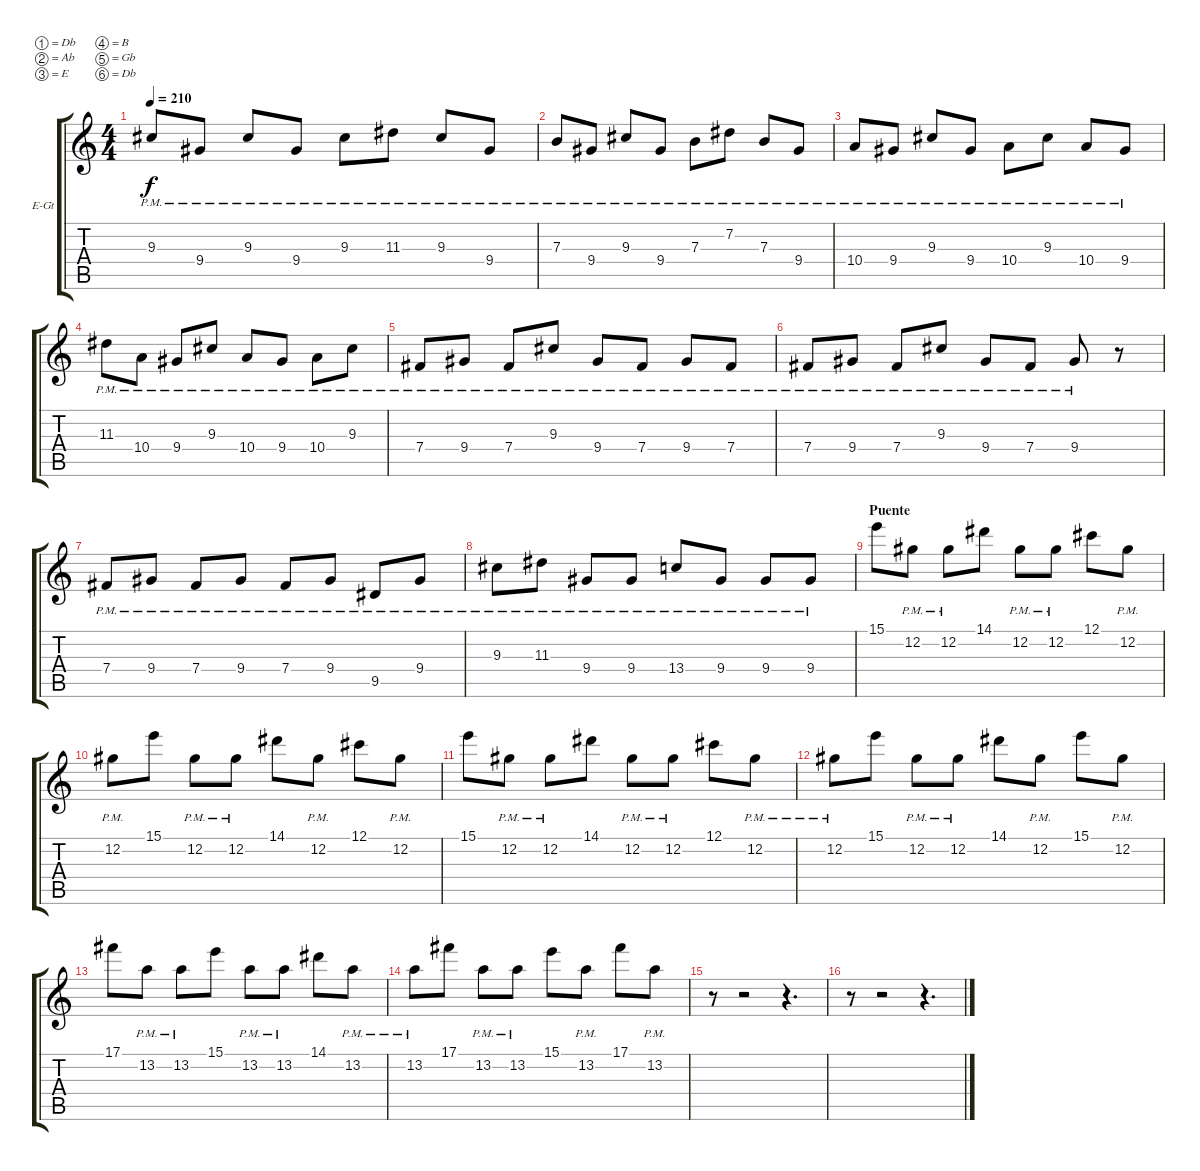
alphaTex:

\bracketExtendMode groupsimilarinstruments
\firstSystemTrackNameOrientation horizontal
\otherSystemsTrackNameOrientation horizontal
\track ("Lead 1" "E-Gt") {instrument distortionguitar}
\staff {score tabs}
\tuning (Db4 Ab3 E3 B2 Gb2 Db2)
\ts (4 4)
\tempo 210
\clef g2
\ks c
9.3{pm}.8{dy f} 9.4{pm}.8 9.3{pm}.8 9.4{pm}.8 9.3{pm}.8 11.3{pm}.8 9.3{pm}.8 9.4{pm}.8 |
7.3{pm}.8 9.4{pm}.8 9.3{pm}.8 9.4{pm}.8 7.3{pm}.8 7.2{pm}.8 7.3{pm}.8 9.4{pm}.8 |
10.4{pm}.8 9.4{pm}.8 9.3{pm}.8 9.4{pm}.8 10.4{pm}.8 9.3{pm}.8 10.4{pm}.8 9.4{pm}.8 |
11.3{pm}.8 10.4{pm}.8 9.4{pm}.8 9.3{pm}.8 10.4{pm}.8 9.4{pm}.8 10.4{pm}.8 9.3{pm}.8 |
7.4{pm}.8 9.4{pm}.8 7.4{pm}.8 9.3{pm}.8 9.4{pm}.8 7.4{pm}.8 9.4{pm}.8 7.4{pm}.8 |
7.4{pm}.8 9.4{pm}.8 7.4{pm}.8 9.3{pm}.8 9.4{pm}.8 7.4{pm}.8 9.4{pm}.8 r.8 |
7.4{pm}.8 9.4{pm}.8 7.4{pm}.8 9.4{pm}.8 7.4{pm}.8 9.4{pm}.8 9.5{pm}.8 9.4{pm}.8 |
9.3{pm}.8 11.3{pm}.8 9.4{pm}.8 9.4{pm}.8 13.4{pm}.8 9.4{pm}.8 9.4{pm}.8 9.4{pm}.8 |
\section ("" "Puente")
15.1.8 12.2{pm}.8 12.2{pm}.8 14.1.8 12.2{pm}.8 12.2{pm}.8 12.1.8 12.2{pm}.8 |
12.2{pm}.8 15.1.8 12.2{pm}.8 12.2{pm}.8 14.1.8 12.2{pm}.8 12.1.8 12.2{pm}.8 |
15.1.8 12.2{pm}.8 12.2{pm}.8 14.1.8 12.2{pm}.8 12.2{pm}.8 12.1.8 12.2{pm}.8 |
12.2{pm}.8 15.1.8 12.2{pm}.8 12.2{pm}.8 14.1.8 12.2{pm}.8 15.1.8 12.2{pm}.8 |
17.1.8 13.2{pm}.8 13.2{pm}.8 15.1.8 13.2{pm}.8 13.2{pm}.8 14.1.8 13.2{pm}.8 |
13.2{pm}.8 17.1.8 13.2{pm}.8 13.2{pm}.8 15.1.8 13.2{pm}.8 17.1.8 13.2{pm}.8 |
r.8 r.2 r.4{d} |
r.8 r.2 r.4{d}
